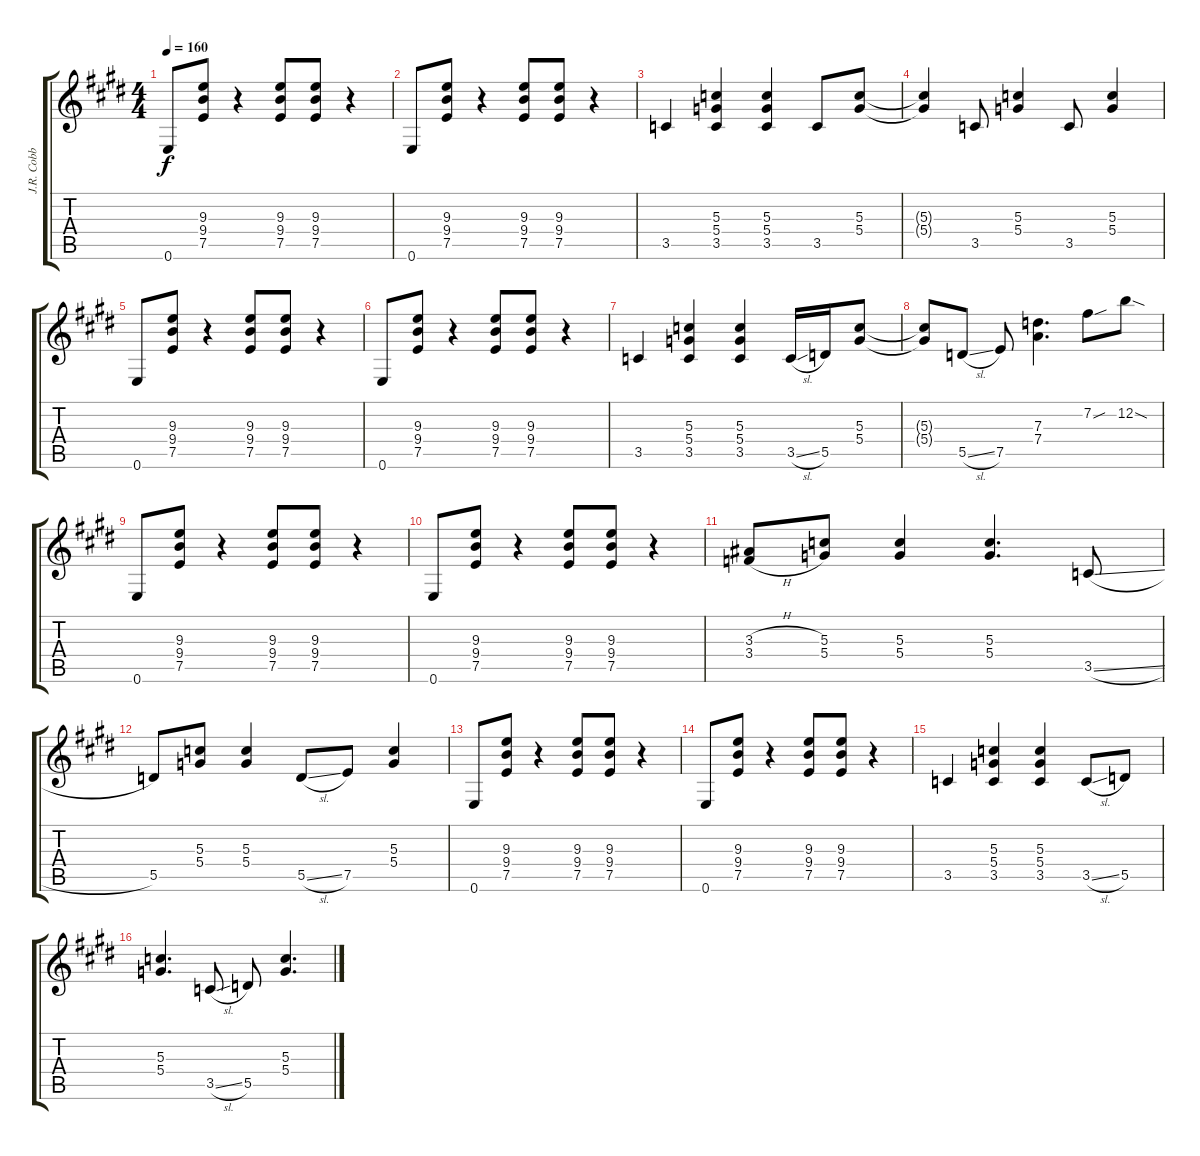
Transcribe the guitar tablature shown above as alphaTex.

\track ("J.R. Cobb Guitar II" "J.R. Cobb ") {instrument distortionguitar}
\staff {score tabs}
\tuning (E4 B3 G3 D3 A2 E2) {hide}
\ts (4 4)
\tempo 160
\clef g2
\ks e
0.6.8{dy f} (9.3 9.4 7.5).8 r.4 (9.3 9.4 7.5).8 (9.3 9.4 7.5).8 r.4 |
0.6.8 (9.3 9.4 7.5).8 r.4 (9.3 9.4 7.5).8 (9.3 9.4 7.5).8 r.4 |
3.5.4 (5.3 5.4 3.5).4 (5.3 5.4 3.5).4 3.5.8 (5.3 5.4).8 |
(5.3{t} 5.4{t}).4 3.5.8 (5.3 5.4).4 3.5.8 (5.3 5.4).4 |
0.6.8 (9.3 9.4 7.5).8 r.4 (9.3 9.4 7.5).8 (9.3 9.4 7.5).8 r.4 |
0.6.8 (9.3 9.4 7.5).8 r.4 (9.3 9.4 7.5).8 (9.3 9.4 7.5).8 r.4 |
3.5.4 (5.3 5.4 3.5).4 (5.3 5.4 3.5).4 3.5{sl}.16 5.5.16 (5.3 5.4).8 |
(5.3{t} 5.4{t}).8 5.5{sl}.8 7.5.8 (7.3 7.4).4{d} 7.2{sou}.8 12.2{sod}.8 |
0.6.8 (9.3 9.4 7.5).8 r.4 (9.3 9.4 7.5).8 (9.3 9.4 7.5).8 r.4 |
0.6.8 (9.3 9.4 7.5).8 r.4 (9.3 9.4 7.5).8 (9.3 9.4 7.5).8 r.4 |
(3.3{h} 3.4{h}).8 (5.3 5.4).8 (5.3 5.4).4 (5.3 5.4).4{d} 3.5{sl}.8 |
5.5.8 (5.3 5.4).8 (5.3 5.4).4 5.5{sl}.8 7.5.8 (5.3 5.4).4 |
0.6.8 (9.3 9.4 7.5).8 r.4 (9.3 9.4 7.5).8 (9.3 9.4 7.5).8 r.4 |
0.6.8 (9.3 9.4 7.5).8 r.4 (9.3 9.4 7.5).8 (9.3 9.4 7.5).8 r.4 |
3.5.4 (5.3 5.4 3.5).4 (5.3 5.4 3.5).4 3.5{sl}.8 5.5.8 |
(5.3 5.4).4{d} 3.5{sl}.8 5.5.8 (5.3 5.4).4{d}
